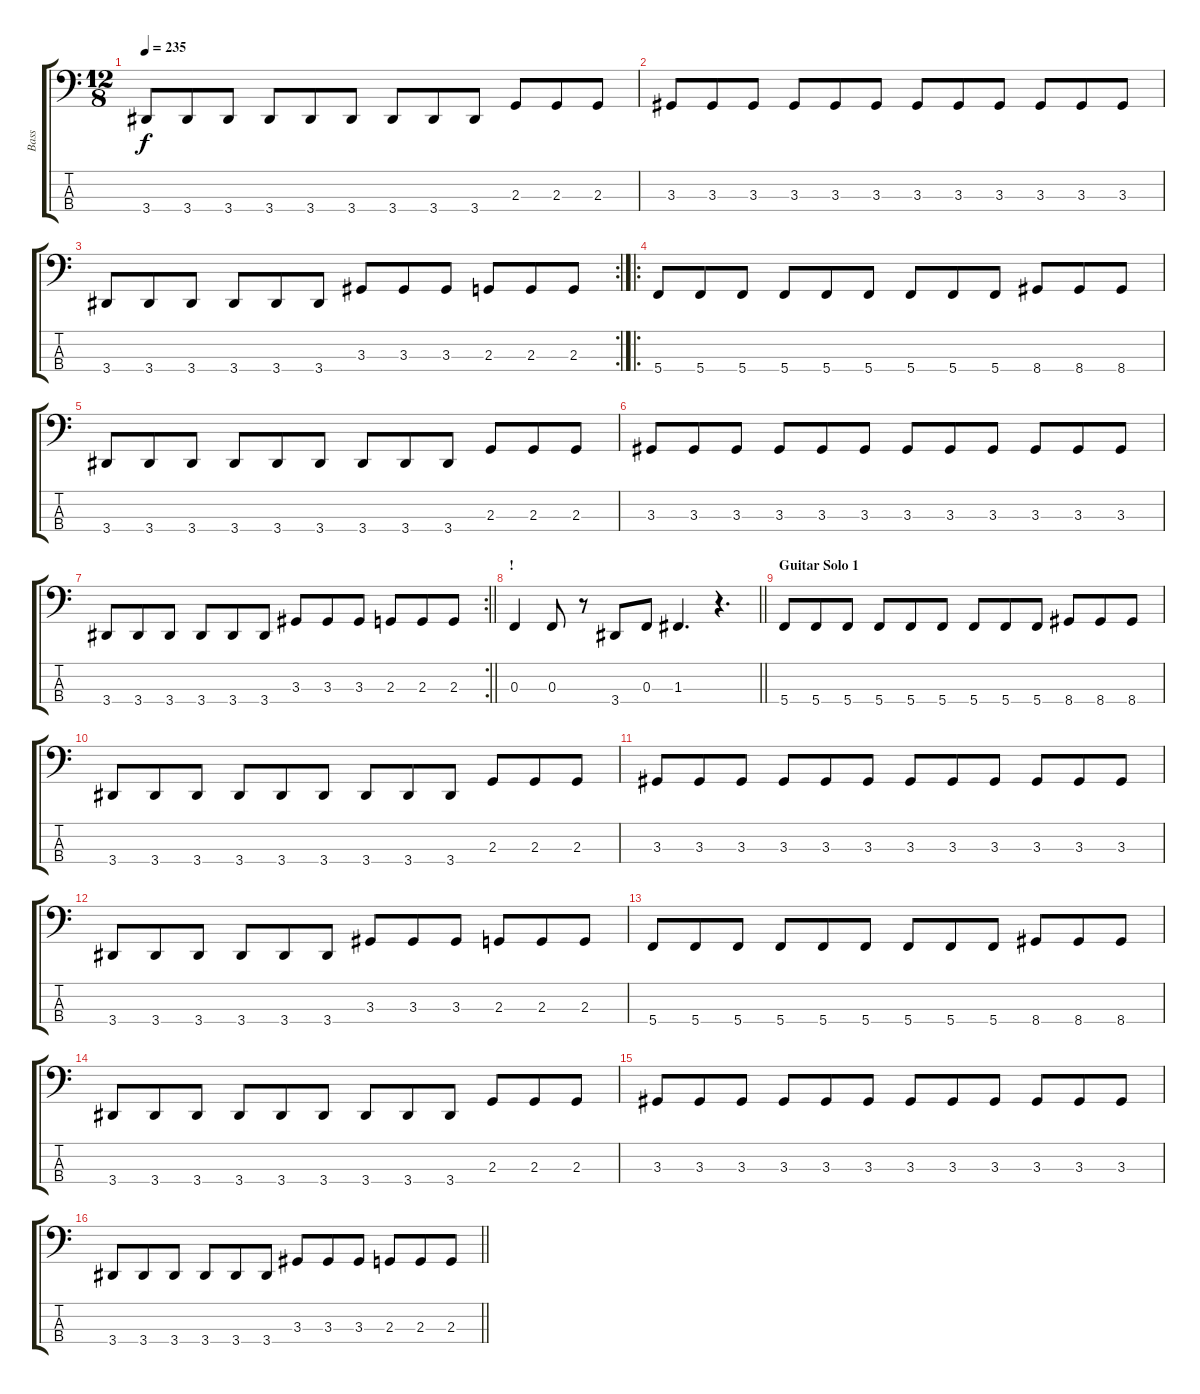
\track ("Bass" "Bass") {instrument electricbassfinger}
\staff {score tabs}
\tuning (Eb2 Bb1 F1 C1) {hide}
\ts (12 8)
\tempo 235
\clef f4
\ks c
3.4.8{dy f} 3.4.8 3.4.8 3.4.8 3.4.8 3.4.8 3.4.8 3.4.8 3.4.8 2.3.8 2.3.8 2.3.8 |
3.3.8 3.3.8 3.3.8 3.3.8 3.3.8 3.3.8 3.3.8 3.3.8 3.3.8 3.3.8 3.3.8 3.3.8 |
\rc 2
3.4.8 3.4.8 3.4.8 3.4.8 3.4.8 3.4.8 3.3.8 3.3.8 3.3.8 2.3.8 2.3.8 2.3.8 |
\ro
5.4.8 5.4.8 5.4.8 5.4.8 5.4.8 5.4.8 5.4.8 5.4.8 5.4.8 8.4.8 8.4.8 8.4.8 |
3.4.8 3.4.8 3.4.8 3.4.8 3.4.8 3.4.8 3.4.8 3.4.8 3.4.8 2.3.8 2.3.8 2.3.8 |
3.3.8 3.3.8 3.3.8 3.3.8 3.3.8 3.3.8 3.3.8 3.3.8 3.3.8 3.3.8 3.3.8 3.3.8 |
\rc 2
\barLineRight lightlight
3.4.8 3.4.8 3.4.8 3.4.8 3.4.8 3.4.8 3.3.8 3.3.8 3.3.8 2.3.8 2.3.8 2.3.8 |
\section ("" "!")
\barLineRight lightlight
0.3.4 0.3.8 r.8 3.4.8 0.3.8 1.3.4{d} r.4{d} |
\section ("" "Guitar Solo 1")
5.4.8 5.4.8 5.4.8 5.4.8 5.4.8 5.4.8 5.4.8 5.4.8 5.4.8 8.4.8 8.4.8 8.4.8 |
3.4.8 3.4.8 3.4.8 3.4.8 3.4.8 3.4.8 3.4.8 3.4.8 3.4.8 2.3.8 2.3.8 2.3.8 |
3.3.8 3.3.8 3.3.8 3.3.8 3.3.8 3.3.8 3.3.8 3.3.8 3.3.8 3.3.8 3.3.8 3.3.8 |
3.4.8 3.4.8 3.4.8 3.4.8 3.4.8 3.4.8 3.3.8 3.3.8 3.3.8 2.3.8 2.3.8 2.3.8 |
5.4.8 5.4.8 5.4.8 5.4.8 5.4.8 5.4.8 5.4.8 5.4.8 5.4.8 8.4.8 8.4.8 8.4.8 |
3.4.8 3.4.8 3.4.8 3.4.8 3.4.8 3.4.8 3.4.8 3.4.8 3.4.8 2.3.8 2.3.8 2.3.8 |
3.3.8 3.3.8 3.3.8 3.3.8 3.3.8 3.3.8 3.3.8 3.3.8 3.3.8 3.3.8 3.3.8 3.3.8 |
\barLineRight lightlight
3.4.8 3.4.8 3.4.8 3.4.8 3.4.8 3.4.8 3.3.8 3.3.8 3.3.8 2.3.8 2.3.8 2.3.8
